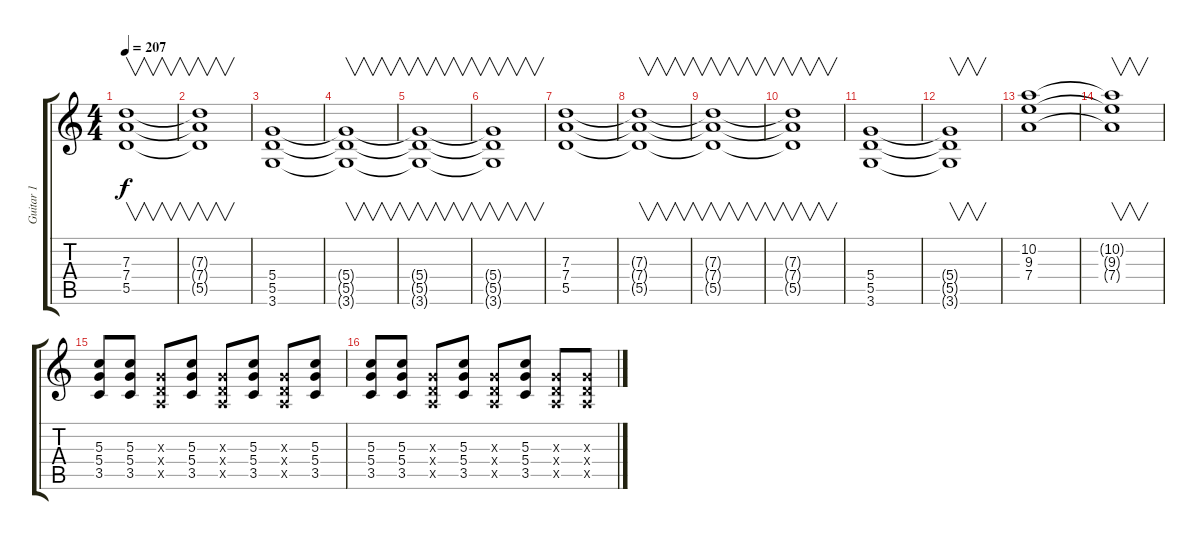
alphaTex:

\track ("Guitar 1" "Guitar 1") {instrument distortionguitar}
\staff {score tabs}
\tuning (E4 B3 G3 D3 A2 E2) {hide}
\ts (4 4)
\tempo 207
\clef g2
\ks c
(7.3{t} 7.4{t} 5.5{t}).1{v dy f} |
(7.3{t} 7.4{t} 5.5{t}).1{v} |
(5.4 5.5 3.6).1 |
(5.4{t} 5.5{t} 3.6{t}).1{v} |
(5.4{t} 5.5{t} 3.6{t}).1{v} |
(5.4{t} 5.5{t} 3.6{t}).1{v} |
(7.3 7.4 5.5).1 |
(7.3{t} 7.4{t} 5.5{t}).1{v} |
(7.3{t} 7.4{t} 5.5{t}).1{v} |
(7.3{t} 7.4{t} 5.5{t}).1{v} |
(5.4 5.5 3.6).1 |
(5.4{t} 5.5{t} 3.6{t}).1{v} |
(10.2 9.3 7.4).1 |
(10.2{t} 9.3{t} 7.4{t}).1{v} |
(5.3 5.4 3.5).8 (5.3 5.4 3.5).8 (0.3{x} 0.4{x} 0.5{x}).8 (5.3 5.4 3.5).8 (0.3{x} 0.4{x} 0.5{x}).8 (5.3 5.4 3.5).8 (0.3{x} 0.4{x} 0.5{x}).8 (5.3 5.4 3.5).8 |
(5.3 5.4 3.5).8 (5.3 5.4 3.5).8 (0.3{x} 0.4{x} 0.5{x}).8 (5.3 5.4 3.5).8 (0.3{x} 0.4{x} 0.5{x}).8 (5.3 5.4 3.5).8 (0.3{x} 0.4{x} 0.5{x}).8 (0.3{x} 0.4{x} 0.5{x}).8
